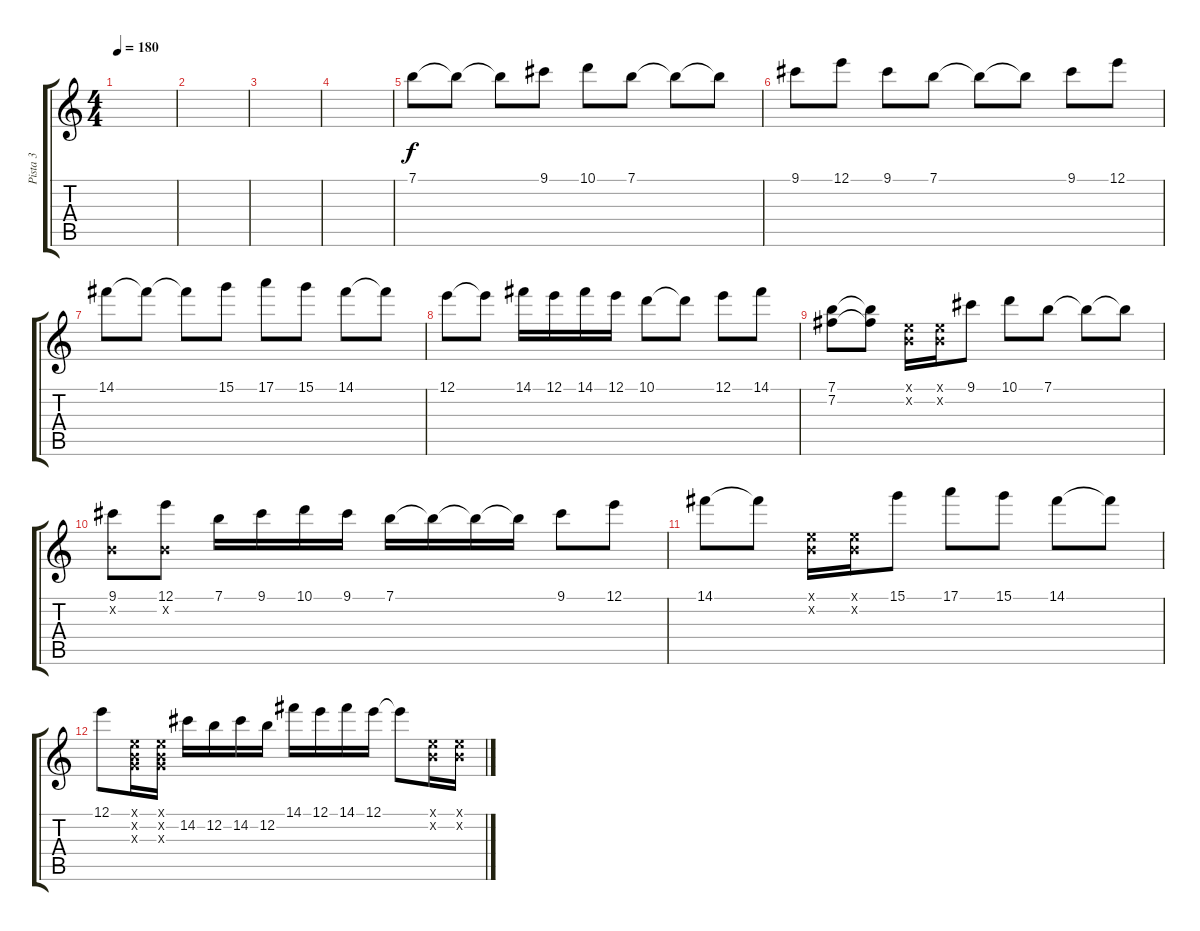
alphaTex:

\track ("Pista 3" "Pista 3") {instrument overdrivenguitar}
\staff {score tabs}
\tuning (E4 B3 G3 D3 A2 E2) {hide}
\ts (4 4)
\tempo 180
\clef g2
\ks c
|
|
|
|
7.1.8 7.1{t}.8 7.1{t}.8 9.1.8 10.1.8 7.1.8 7.1{t}.8 7.1{t}.8 |
9.1.8 12.1.8 9.1.8 7.1.8 7.1{t}.8 7.1{t}.8 9.1.8 12.1.8 |
14.1.8 14.1{t}.8 14.1{t}.8 15.1.8 17.1.8 15.1.8 14.1.8 14.1{t}.8 |
12.1.8 12.1{t}.8 14.1.16 12.1.16 14.1.16 12.1.16 10.1.8 10.1{t}.8 12.1.8 14.1.8 |
(7.1 7.2).8 (7.1{t} 7.2{t}).8 (0.1{x} 0.2{x}).16 (0.1{x} 0.2{x}).16 9.1.8 10.1.8 7.1.8 7.1{t}.8 7.1{t}.8 |
(9.1 0.2{x}).8 (12.1 0.2{x}).8 7.1.16 9.1.16 10.1.16 9.1.16 7.1.16 7.1{t}.16 7.1{t}.16 7.1{t}.16 9.1.8 12.1.8 |
14.1.8 14.1{t}.8 (0.1{x} 0.2{x}).16 (0.1{x} 0.2{x}).16 15.1.8 17.1.8 15.1.8 14.1.8 14.1{t}.8 |
12.1.8 (0.1{x} 0.2{x} 0.3{x}).16 (0.1{x} 0.2{x} 0.3{x}).16 14.2.16 12.2.16 14.2.16 12.2.16 14.1.16 12.1.16 14.1.16 12.1.16 12.1{t}.8 (0.1{x} 0.2{x}).16 (0.1{x} 0.2{x}).16
